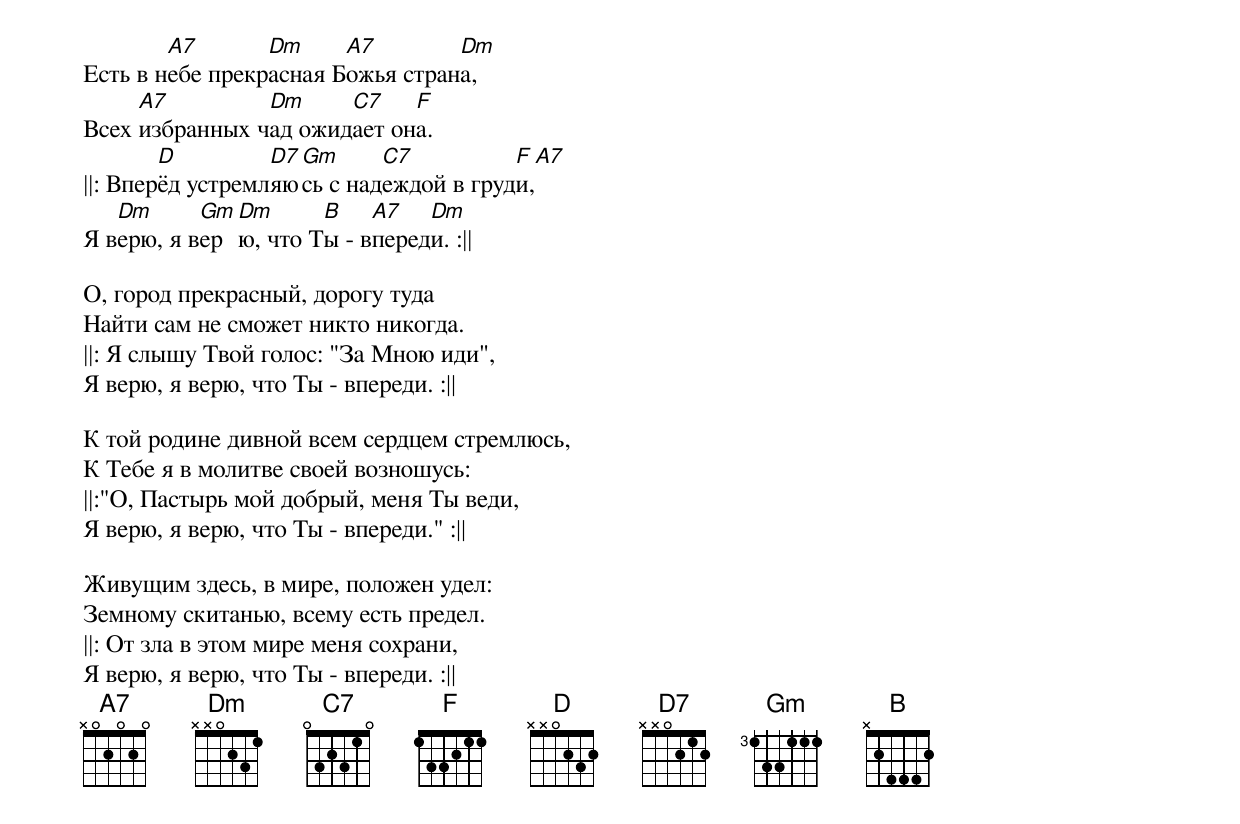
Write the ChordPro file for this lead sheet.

Есть в н[A7]ебе прекр[Dm]асная Б[A7]ожья стран[Dm]а,
Всех [A7]избранных ч[Dm]ад ожид[C7]ает он[F]а.
||: Впер[D]ёд устремл[D7]яю[Gm]сь с над[C7]еждой в груд[F]и,[A7]
Я в[Dm]ерю, я в[Gm]ер[Dm]ю, что Т[B]ы - в[A7]перед[Dm]и. :||

О, город прекрасный, дорогу туда
Найти сам не сможет никто никогда.
||: Я слышу Твой голос: "За Мною иди",
Я верю, я верю, что Ты - впереди. :||

К той родине дивной всем сердцем стремлюсь,
К Тебе я в молитве своей возношусь:
||:"О, Пастырь мой добрый, меня Ты веди,
Я верю, я верю, что Ты - впереди." :||

Живущим здесь, в мире, положен удел:
Земному скитанью, всему есть предел.
||: От зла в этом мире меня сохрани,
Я верю, я верю, что Ты - впереди. :||
